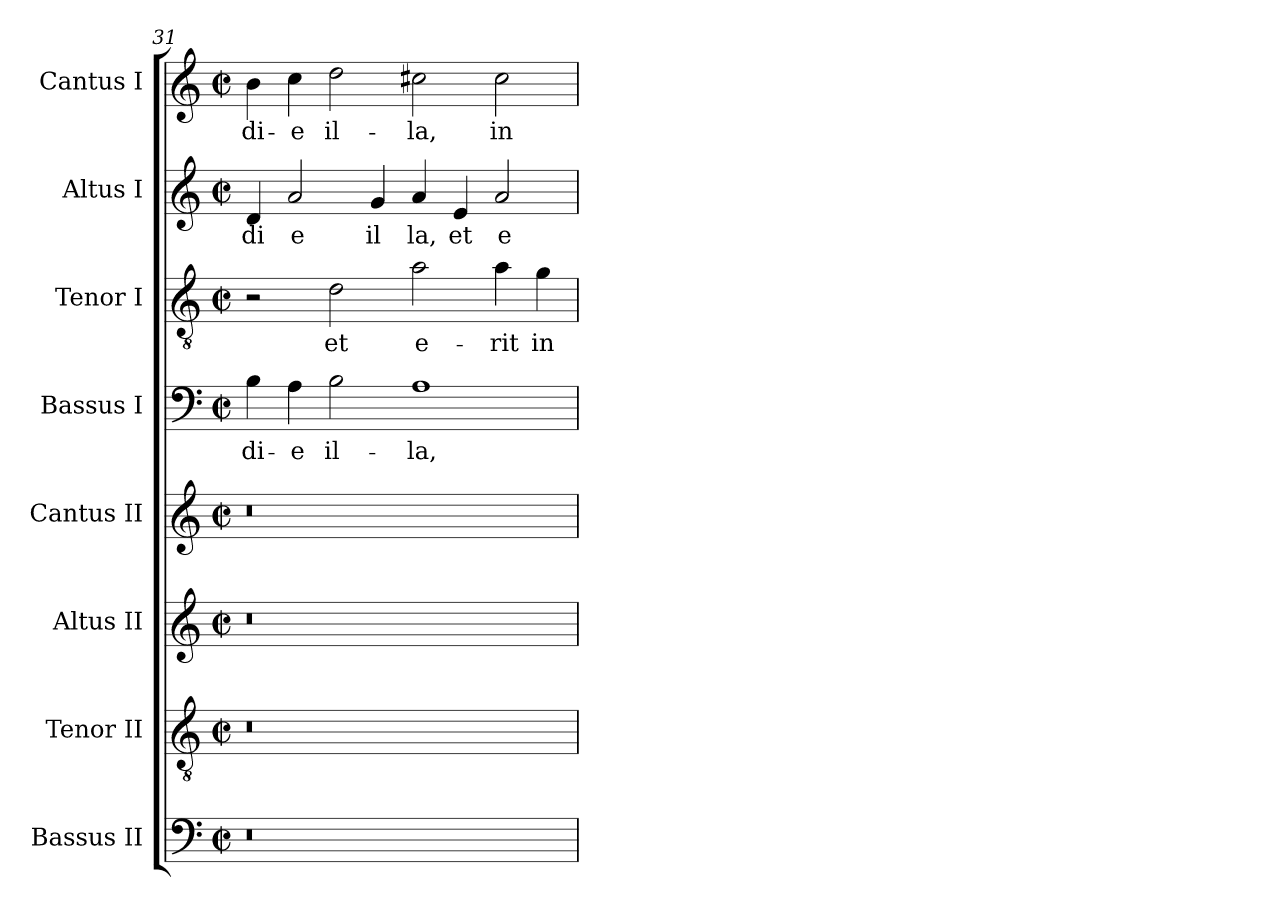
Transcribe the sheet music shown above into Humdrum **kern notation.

**kern	**kern	**kern	**kern	**kern	**text	**kern	**text	**kern	**text	**kern	**text
*part8	*part7	*part6	*part5	*part4	*part4	*part3	*part3	*part2	*part2	*part1	*part1
*staff8	*staff7	*staff6	*staff5	*staff4	*staff4	*staff3	*staff3	*staff2	*staff2	*staff1	*staff1
*I"Bassus II	*I"Tenor II	*I"Altus II	*I"Cantus II	*I"Bassus I	*	*I"Tenor I	*	*I"Altus I	*	*I"Cantus I	*
*clefF4	*clefGv2	*clefG2	*clefG2	*clefF4	*	*clefGv2	*	*clefG2	*	*clefG2	*
*M2/2	*M2/2	*M2/2	*M2/2	*M2/2	*	*M2/2	*	*M2/2	*	*M2/2	*
*met(c|)	*met(c|)	*met(c|)	*met(c|)	*met(c|)	*	*met(c|)	*	*met(c|)	*	*met(c|)	*
=31	=31	=31	=31	=31	=31	=31	=31	=31	=31	=31	=31
!	!	!	!	!	!LO:LY:b:cj	!	!	!	!LO:LY:b:cj	!	!LO:LY:b:cj
0r	0r	0r	0r	4B\	di-	2r	.	4d/	di	4b\	di-
!	!	!	!	!	!LO:LY:b:cj	!	!	!	!LO:LY:b:cj	!	!LO:LY:b:cj
.	.	.	.	4A\	-e	.	.	2a/	e	4cc\	-e
!	!	!	!	!	!LO:LY:b:cj	!	!LO:LY:b:cj	!	!	!	!LO:LY:b:cj
.	.	.	.	2B\	il-	2d\	et	.	.	2dd\	il-
!	!	!	!	!	!	!	!	!	!LO:LY:b:cj	!	!
.	.	.	.	.	.	.	.	4g/	il	.	.
!	!	!	!	!	!LO:LY:b:cj	!	!LO:LY:b:cj	!	!LO:LY:b:cj	!	!LO:LY:b:cj
.	.	.	.	1A	-la,	2a\	e-	4a/	la,	2cc#X\	-la,
!	!	!	!	!	!	!	!	!	!LO:LY:b:cj	!	!
.	.	.	.	.	.	.	.	4e/	et	.	.
!	!	!	!	!	!	!	!LO:LY:b:cj	!	!LO:LY:b:cj	!	!LO:LY:b:cj
.	.	.	.	.	.	4a\	-rit	2a/	e	2cc#\	in
!	!	!	!	!	!	!	!LO:LY:b:cj	!	!	!	!
.	.	.	.	.	.	4g\	in	.	.	.	.
=	=	=	=	=	=	=	=	=	=	=	=
*-	*-	*-	*-	*-	*-	*-	*-	*-	*-	*-	*-
